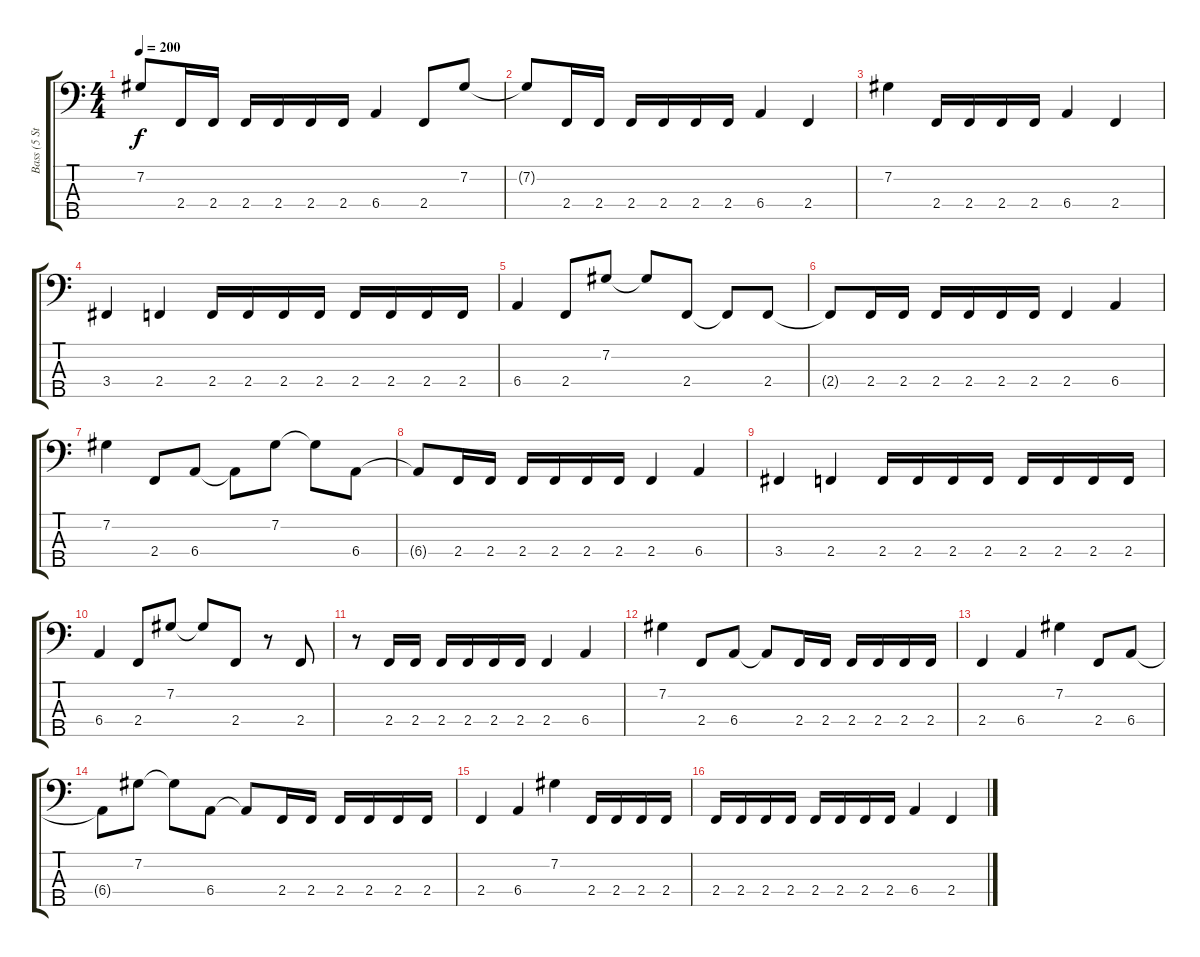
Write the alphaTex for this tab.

\track ("Bass (5 String Bass - A#)" "Bass (5 St") {instrument electricbasspick}
\staff {score tabs}
\tuning (Gb2 Db2 Ab1 Eb1 Bb0) {hide}
\ts (4 4)
\tempo 200
\clef f4
\ks c
7.2{t}.8{dy f} 2.4.16 2.4.16 2.4.16 2.4.16 2.4.16 2.4.16 6.4.4 2.4.8 7.2.8 |
7.2{t}.8 2.4.16 2.4.16 2.4.16 2.4.16 2.4.16 2.4.16 6.4.4 2.4.4 |
7.2.4 2.4.16 2.4.16 2.4.16 2.4.16 6.4.4 2.4.4 |
3.4.4 2.4.4 2.4.16 2.4.16 2.4.16 2.4.16 2.4.16 2.4.16 2.4.16 2.4.16 |
6.4.4 2.4.8 7.2.8 7.2{t}.8 2.4.8 2.4{t}.8 2.4.8 |
2.4{t}.8 2.4.16 2.4.16 2.4.16 2.4.16 2.4.16 2.4.16 2.4.4 6.4.4 |
7.2.4 2.4.8 6.4.8 6.4{t}.8 7.2.8 7.2{t}.8 6.4.8 |
6.4{t}.8 2.4.16 2.4.16 2.4.16 2.4.16 2.4.16 2.4.16 2.4.4 6.4.4 |
3.4.4 2.4.4 2.4.16 2.4.16 2.4.16 2.4.16 2.4.16 2.4.16 2.4.16 2.4.16 |
6.4.4 2.4.8 7.2.8 7.2{t}.8 2.4.8 r.8 2.4.8 |
r.8 2.4.16 2.4.16 2.4.16 2.4.16 2.4.16 2.4.16 2.4.4 6.4.4 |
7.2.4 2.4.8 6.4.8 6.4{t}.8 2.4.16 2.4.16 2.4.16 2.4.16 2.4.16 2.4.16 |
2.4.4 6.4.4 7.2.4 2.4.8 6.4.8 |
6.4{t}.8 7.2.8 7.2{t}.8 6.4.8 6.4{t}.8 2.4.16 2.4.16 2.4.16 2.4.16 2.4.16 2.4.16 |
2.4.4 6.4.4 7.2.4 2.4.16 2.4.16 2.4.16 2.4.16 |
2.4.16 2.4.16 2.4.16 2.4.16 2.4.16 2.4.16 2.4.16 2.4.16 6.4.4 2.4.4
